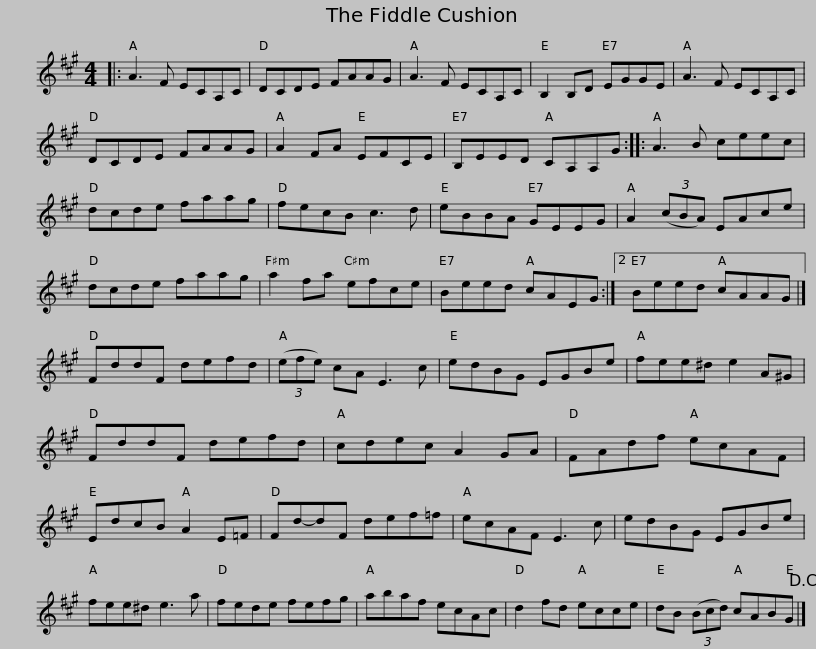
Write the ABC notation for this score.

X:1
L:1/8
M:4/4
I:linebreak $
K:A
V:1 treble
V:1
|: A3 F ECA,C | DCDE FAAG | A3 F ECA,C | B,2 B,D EGGE | A3 F ECA,C |$ %5
 DCDE FAAG | A2 FA EFCE | B,EED CA,A,G :: A3 B ceec | dcde faag |$ %10
 fecB c3 d | eBBA GEEG | A2 (3(cBA) EAce | dcde faag | a2 fa efce |$ %15
 Beed cAEG :|2 Beed cAAG |] FddF defd | (3(efe) cA E3 c | edBG EGBe |$ %20
 fee^d e2 A^G | FddF defd | cdec A2 GA | FAdf ecAF | EdcB A2 E=F |$ %25
 Fd-dF def=f | ecAF E3 c | edBG EGBe | fee^d e3 a | fede fefg |$ %30
 abaf ecAc | d2 fd ecce | dB (3(Bcd) cABG!D.C.! |] %33
